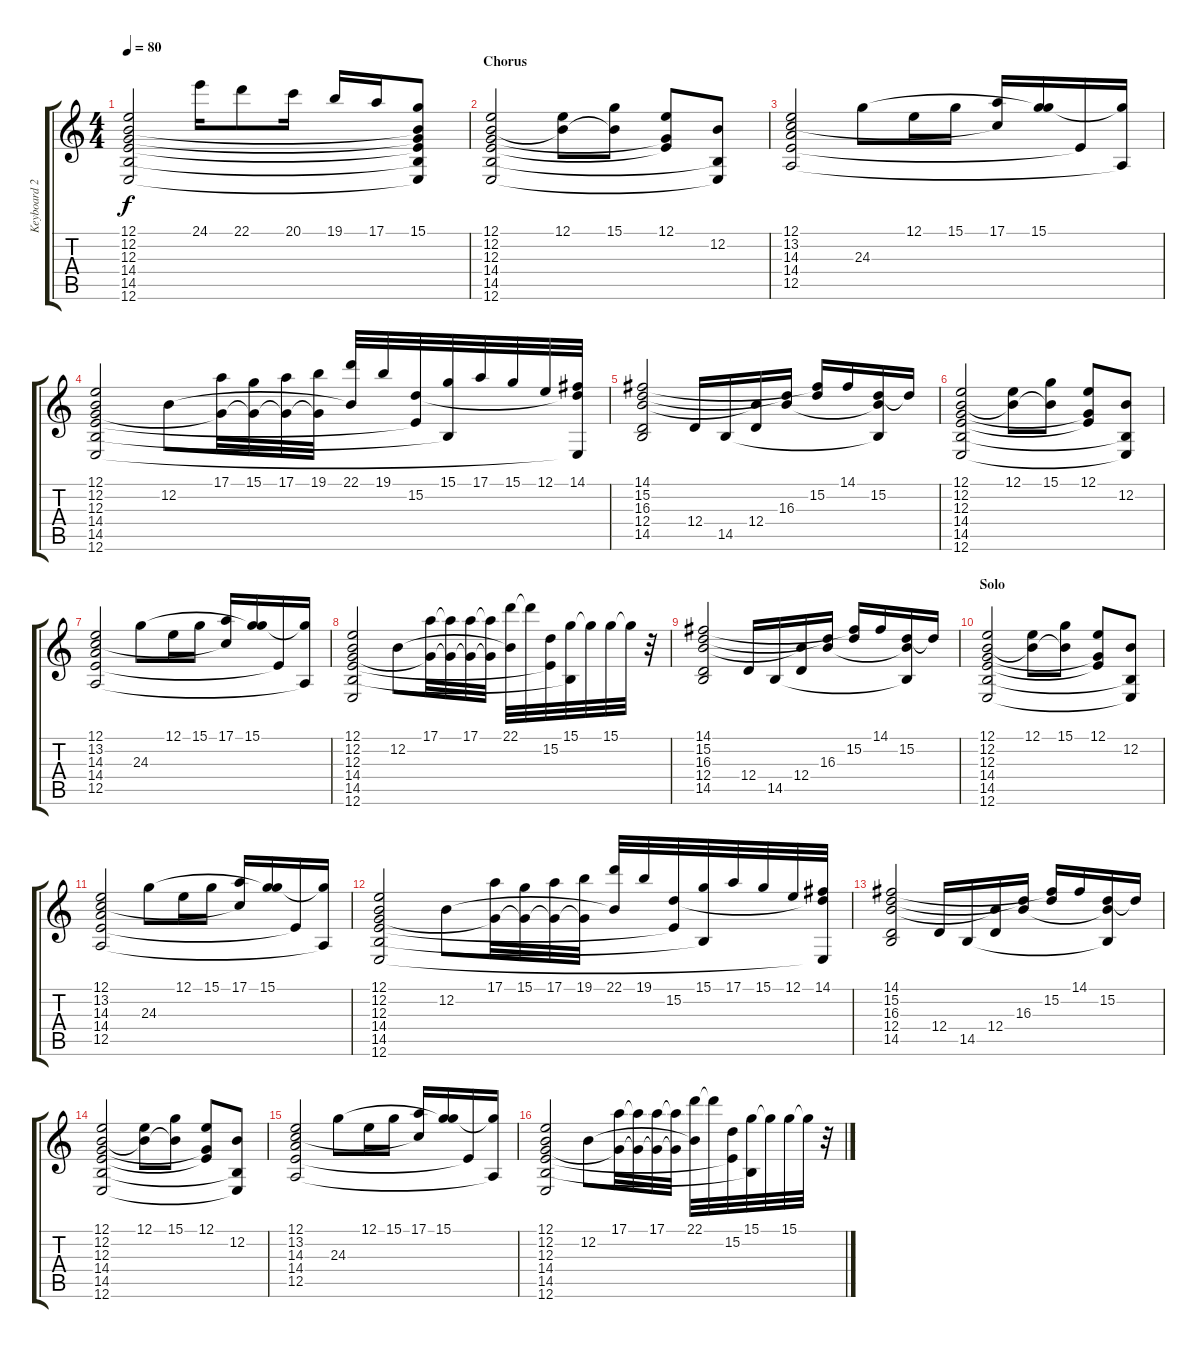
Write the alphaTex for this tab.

\track ("Keyboard 2" "Keyboard 2") {instrument stringensemble1}
\staff {score tabs}
\tuning (E4 B3 G3 D3 A2 E2) {hide}
\ts (4 4)
\tempo 80
\clef g2
\ks c
(12.1{t} 12.2{t} 12.3{t} 14.4{t} 14.5{t} 12.6{t}).2{dy f} 24.1.16 22.1.8 20.1.16 19.1.16 17.1.16 (15.1 12.2{t} 12.3{t} 14.4{t} 14.5{t} 12.6{t}).8 |
\section ("" "Chorus")
(12.1 12.2 12.3 14.4 14.5 12.6).2 (12.1 12.2{t}).8 (15.1 12.2{t}).8 (12.1 12.3{t} 14.4{t}).8 (12.2 14.5{t} 12.6{t}).8 |
(12.1 13.2 14.3 14.4 12.5).2 24.3.8 12.1.16 15.1.16 (17.1 13.2{t}).16 (15.1 24.3{t}).16 14.4{t}.16 (15.1{t} 12.5{t}).16 |
(12.1 12.2 12.3 14.4 14.5 12.6).2 12.2.8 (17.1 12.3{t}).32 (15.1 12.3{t}).32 (17.1 12.3{t}).32 (19.1 12.3{t}).32 (22.1 12.2{t}).32 19.1.32 (15.2 14.4{t}).32 (15.1 14.5{t}).32 17.1.32 15.1.32 12.1.32 (14.1 15.2{t} 12.6{t}).32 |
(14.1 15.2 16.3 12.4 14.5).2 12.4.16 14.5.16 (16.3{t} 12.4).16 (15.2{t} 16.3).16 (14.1{t} 15.2).16 14.1.16 (15.2 16.3{t} 14.5{t}).16 15.2{t}.16 |
(12.1 12.2 12.3 14.4 14.5 12.6).2 (12.1 12.2{t}).8 (15.1 12.2{t}).8 (12.1 12.3{t} 14.4{t}).8 (12.2 14.5{t} 12.6{t}).8 |
(12.1 13.2 14.3 14.4 12.5).2 24.3.8 12.1.16 15.1.16 (17.1 13.2{t}).16 (15.1 24.3{t}).16 14.4{t}.16 (15.1{t} 12.5{t}).16 |
(12.1 12.2 12.3 14.4 14.5 12.6).2 12.2.8 (17.1 12.3{t}).32 (17.1{t} 12.3{t}).32 (17.1 12.3{t}).32 (17.1{t} 12.3{t}).32 (22.1 12.2{t}).32 22.1{t}.32 (15.2 14.4{t}).32 (15.1 14.5{t}).32 15.1{t}.32 15.1.32 15.1{t}.32 r.32 |
(14.1 15.2 16.3 12.4 14.5).2 12.4.16 14.5.16 (16.3{t} 12.4).16 (15.2{t} 16.3).16 (14.1{t} 15.2).16 14.1.16 (15.2 16.3{t} 14.5{t}).16 15.2{t}.16 |
\section ("" "Solo")
(12.1 12.2 12.3 14.4 14.5 12.6).2 (12.1 12.2{t}).8 (15.1 12.2{t}).8 (12.1 12.3{t} 14.4{t}).8 (12.2 14.5{t} 12.6{t}).8 |
(12.1 13.2 14.3 14.4 12.5).2 24.3.8 12.1.16 15.1.16 (17.1 13.2{t}).16 (15.1 24.3{t}).16 14.4{t}.16 (15.1{t} 12.5{t}).16 |
(12.1 12.2 12.3 14.4 14.5 12.6).2 12.2.8 (17.1 12.3{t}).32 (15.1 12.3{t}).32 (17.1 12.3{t}).32 (19.1 12.3{t}).32 (22.1 12.2{t}).32 19.1.32 (15.2 14.4{t}).32 (15.1 14.5{t}).32 17.1.32 15.1.32 12.1.32 (14.1 15.2{t} 12.6{t}).32 |
(14.1 15.2 16.3 12.4 14.5).2 12.4.16 14.5.16 (16.3{t} 12.4).16 (15.2{t} 16.3).16 (14.1{t} 15.2).16 14.1.16 (15.2 16.3{t} 14.5{t}).16 15.2{t}.16 |
(12.1 12.2 12.3 14.4 14.5 12.6).2 (12.1 12.2{t}).8 (15.1 12.2{t}).8 (12.1 12.3{t} 14.4{t}).8 (12.2 14.5{t} 12.6{t}).8 |
(12.1 13.2 14.3 14.4 12.5).2 24.3.8 12.1.16 15.1.16 (17.1 13.2{t}).16 (15.1 24.3{t}).16 14.4{t}.16 (15.1{t} 12.5{t}).16 |
(12.1 12.2 12.3 14.4 14.5 12.6).2 12.2.8 (17.1 12.3{t}).32 (17.1{t} 12.3{t}).32 (17.1 12.3{t}).32 (17.1{t} 12.3{t}).32 (22.1 12.2{t}).32 22.1{t}.32 (15.2 14.4{t}).32 (15.1 14.5{t}).32 15.1{t}.32 15.1.32 15.1{t}.32 r.32
